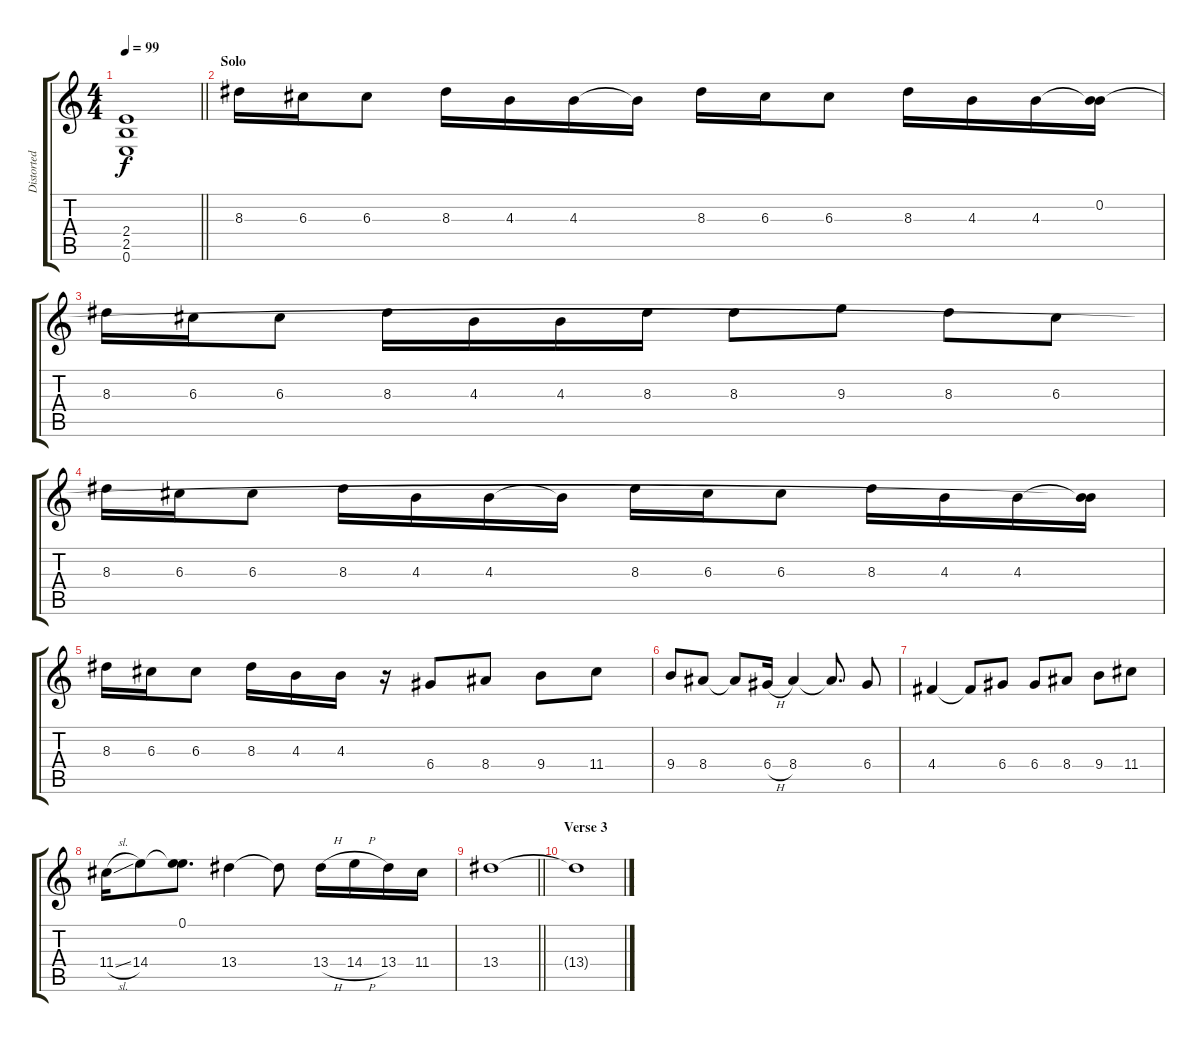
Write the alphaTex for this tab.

\track ("Distorted" "Distorted") {instrument distortionguitar}
\staff {score tabs}
\tuning (E4 B3 G3 D3 A2 E2) {hide}
\ts (4 4)
\tempo 99
\clef g2
\barLineRight lightlight
\ks c
(2.4 2.5 0.6).1{dy f} |
\section ("" "Solo")
8.3.16 6.3.16 6.3.8 8.3.16 4.3.16 4.3.16 4.3{t}.16 8.3.16 6.3.16 6.3.8 8.3.16 4.3.16 4.3.16 (0.2 4.3{t}).16 |
8.3.16 6.3.16 6.3.8 8.3.16 4.3.16 4.3.16 8.3.16 8.3.8 9.3.8 8.3.8 6.3.8 |
8.3.16 6.3.16 6.3.8 8.3.16 4.3.16 4.3.16 4.3{t}.16 8.3.16 6.3.16 6.3.8 8.3.16 4.3.16 4.3.16 (0.2{t} 4.3{t}).16 |
8.3.16 6.3.16 6.3.8 8.3.16 4.3.16 4.3.16 r.16 6.4.8 8.4.8 9.4.8 11.4.8 |
9.4.8 8.4.8 8.4{t}.8 6.4{h}.16 8.4.4 8.4{t}.8{d} 6.4.8 |
4.4.4 4.4{t}.8 6.4.8 6.4.8 8.4.8 9.4.8 11.4.8 |
11.4{sl}.16 14.4.8 (0.1 14.4{t}).8{d} 13.4.4 13.4{t}.8 13.4{h}.16 14.4{h}.16 13.4.16 11.4.16 |
\barLineRight lightlight
13.4.1 |
\section ("" "Verse 3")
13.4{t}.1
